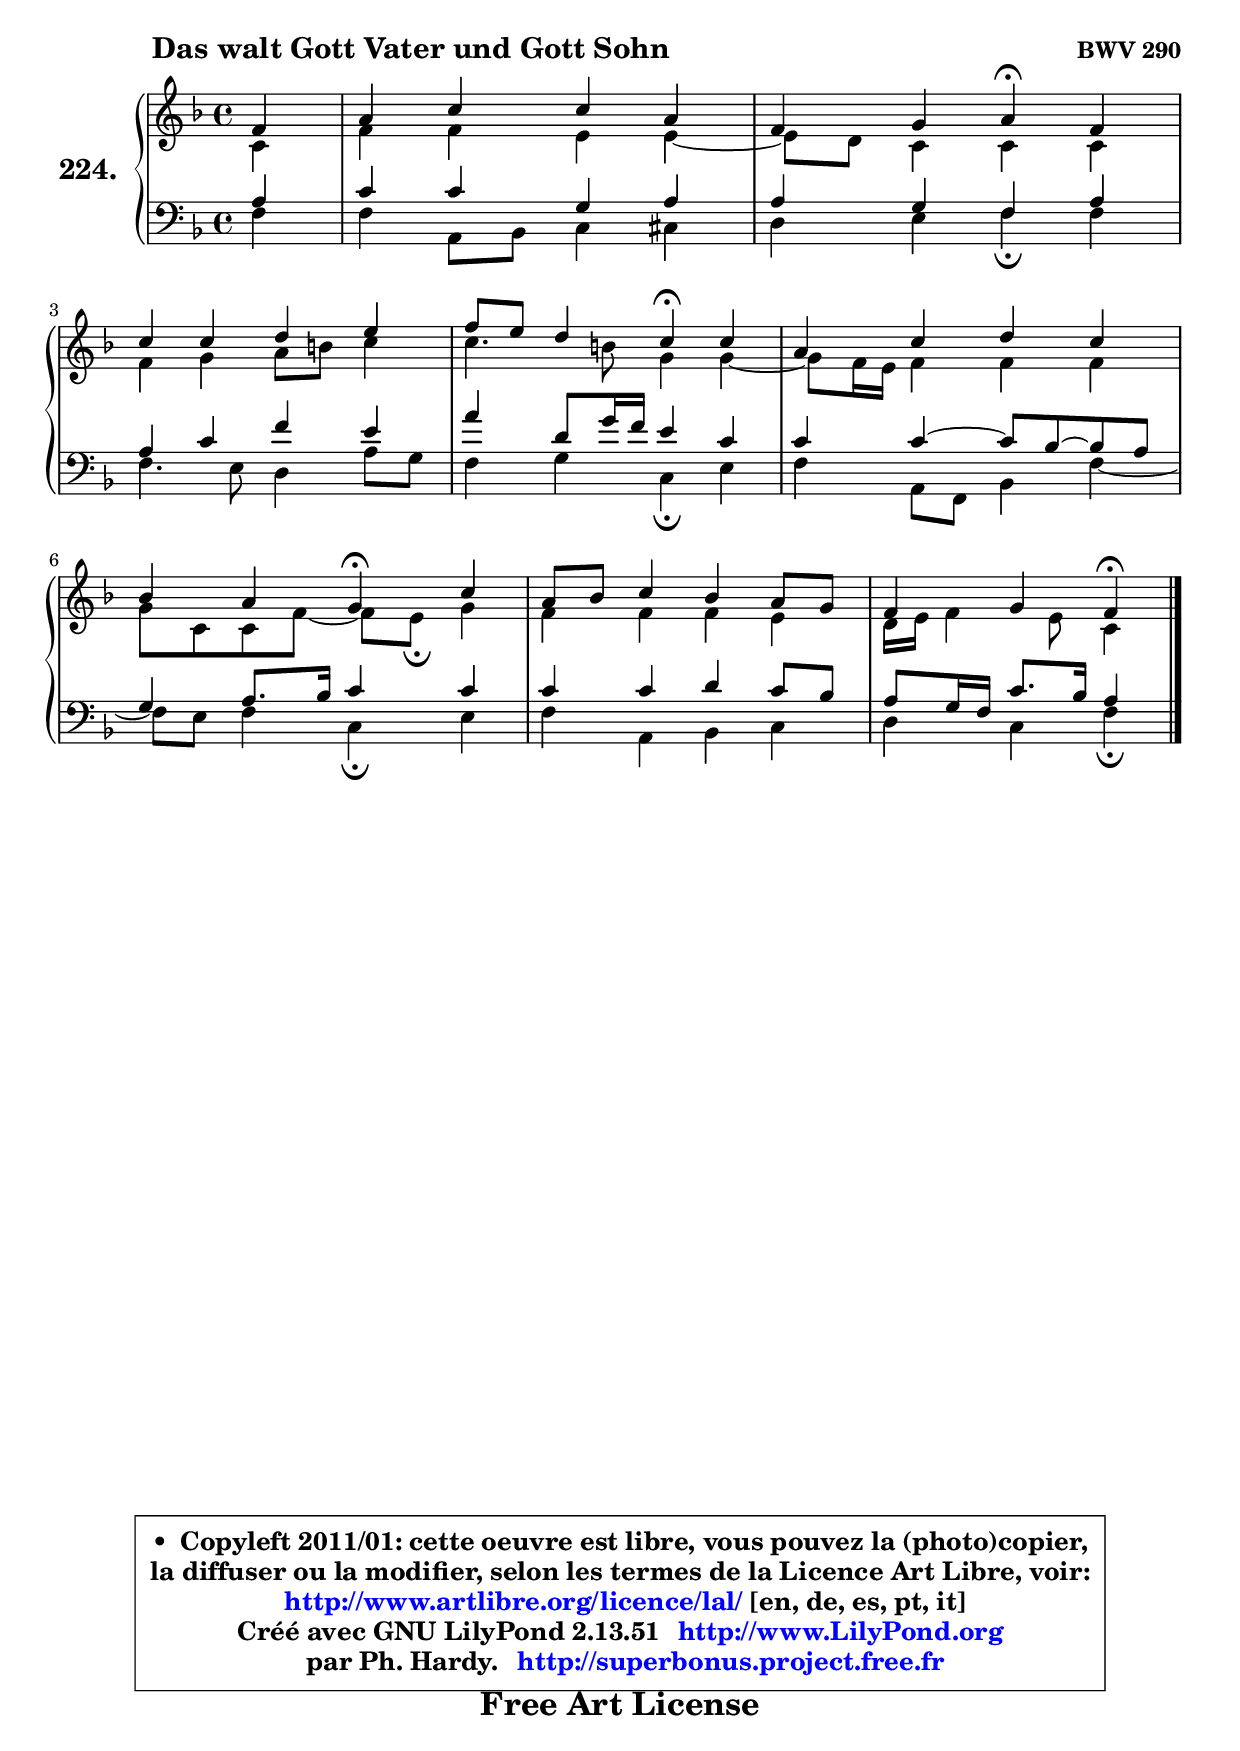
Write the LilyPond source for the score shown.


\version "2.13.51"

    \paper {
%	system-system-spacing #'padding = #0.1
%	score-system-spacing #'padding = #0.1
%	ragged-bottom = ##f
%	ragged-last-bottom = ##f
	}

    \header {
      opus = \markup { \bold "BWV 290" }
      piece = \markup { \hspace #9 \fontsize #2 \bold "Das walt Gott Vater und Gott Sohn" }
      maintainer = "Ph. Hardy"
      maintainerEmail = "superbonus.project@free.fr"
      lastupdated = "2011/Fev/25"
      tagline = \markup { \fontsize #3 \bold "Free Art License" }
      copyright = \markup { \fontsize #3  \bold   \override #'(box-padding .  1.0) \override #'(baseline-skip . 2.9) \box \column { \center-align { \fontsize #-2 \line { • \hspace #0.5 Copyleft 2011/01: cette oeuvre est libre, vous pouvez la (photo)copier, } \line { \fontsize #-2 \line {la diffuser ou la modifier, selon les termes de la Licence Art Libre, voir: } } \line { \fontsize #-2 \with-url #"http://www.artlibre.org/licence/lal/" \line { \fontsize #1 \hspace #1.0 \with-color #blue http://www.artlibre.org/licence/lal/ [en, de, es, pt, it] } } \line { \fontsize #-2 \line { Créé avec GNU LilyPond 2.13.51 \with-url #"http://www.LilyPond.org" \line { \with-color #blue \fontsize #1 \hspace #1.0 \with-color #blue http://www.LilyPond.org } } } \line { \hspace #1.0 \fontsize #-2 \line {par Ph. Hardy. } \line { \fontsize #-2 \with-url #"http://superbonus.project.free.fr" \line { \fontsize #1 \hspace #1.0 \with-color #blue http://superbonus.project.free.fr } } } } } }

	  }

  guidemidi = {
        r4 |
        R1 |
        r2 \tempo 4 = 30 r4 \tempo 4 = 78 r4 |
        R1 |
        r2 \tempo 4 = 30 r4 \tempo 4 = 78 r4 |
        R1 |
        r2 \tempo 4 = 30 r4 \tempo 4 = 78 r4 |
        R1 |
        r2 \tempo 4 = 30 r4 
	}

  upper = {
	\time 4/4
	\key f \major
	\clef treble
	\partial 4
	\voiceOne
	<< { 
	% SOPRANO
	\set Voice.midiInstrument = "acoustic grand"
	\relative c' {
        f4 |
        a4 c c a |
        f4 g a\fermata f |
\break
        c'4 c d e |
        f8 e d4 c\fermata c |
        a4 c d c |
\break
        bes4 a g\fermata c |
        a8 bes c4 bes a8 g |
        f4 g f4\fermata
        \bar "|."
	} % fin de relative
	}

	\context Voice="1" { \voiceTwo 
	% ALTO
	\set Voice.midiInstrument = "acoustic grand"
	\relative c' {
        c4 |
        f4 f e e ~ |
	e8 d8 c4 c c |
        f4 g a8 b c4 |
        c4. b8 g4 g ~ |
	g8 f16 e f4 f f |
        g8 c, c f ~ f8 e8\fermata g4 |
        f4 f f e |
        d16 e f4 e8 c4
        \bar "|."
	} % fin de relative
	\oneVoice
	} >>
	}

    lower = {
	\time 4/4
	\key f \major
	\clef bass
	\partial 4
	\voiceOne
	<< { 
	% TENOR
	\set Voice.midiInstrument = "acoustic grand"
	\relative c' {
        a4 |
        c4 c g a |
        a4 g f a |
        a4 c f e |
        a4 d,8 g16 f e4 c |
        c4 c4 ~ c8 bes8 ~ bes8 a8 |
        g4 a8. bes16 c4 c |
        c4 c d c8 bes |
        a8 g16 f c'8. bes16 a4
        \bar "|."
	} % fin de relative
	}
	\context Voice="1" { \voiceTwo 
	% BASS
	\set Voice.midiInstrument = "acoustic grand"
	\relative c {
        f4 |
        f4 a,8 bes c4 cis |
        d4 e f\fermata f |
        f4. e8 d4 a'8 g |
        f4 g c,\fermata e |
        f4 a,8 f bes4 f' ~ |
	f8 e8 f4 c\fermata e |
        f4 a, bes c |
        d4 c f\fermata
        \bar "|."
	} % fin de relative
	\oneVoice
	} >>
	}


    \score { 

	\new PianoStaff <<
	\set PianoStaff.instrumentName = \markup { \bold \huge "224." }
	\new Staff = "upper" \upper
	\new Staff = "lower" \lower
	>>

    \layout {
%	ragged-last = ##f
	   }

         } % fin de score

  \score {
    \unfoldRepeats { << \guidemidi \upper \lower >> }
    \midi {
    \context {
     \Staff
      \remove "Staff_performer"
               }

     \context {
      \Voice
       \consists "Staff_performer"
                }

     \context { 
      \Score
      tempoWholesPerMinute = #(ly:make-moment 78 4)
		}
	    }
	}

